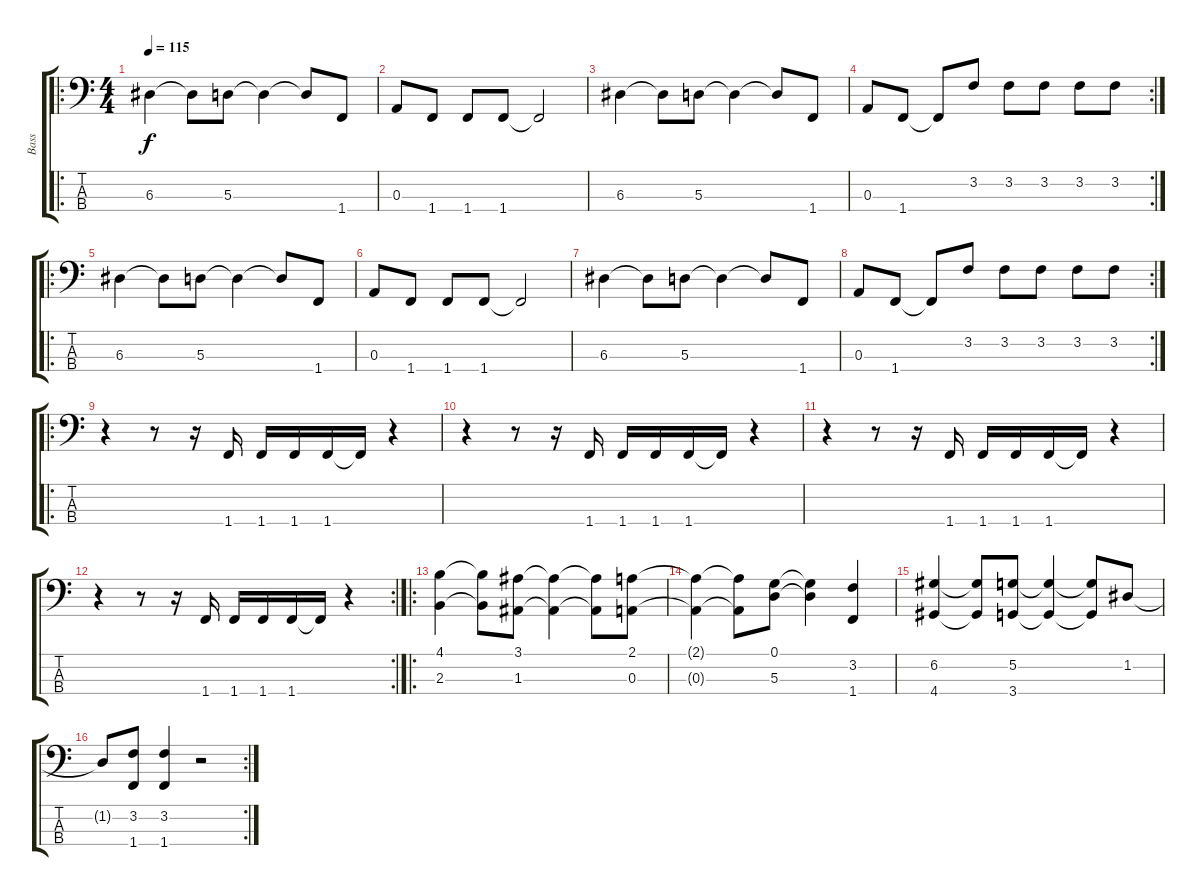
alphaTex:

\track ("Bass" "Bass") {instrument electricbasspick}
\staff {score tabs}
\tuning (G2 D2 A1 E1) {hide}
\ro
\ts (4 4)
\tempo 115
\clef f4
\ks c
6.3.4{dy f} 6.3{t}.8 5.3.8 5.3{t}.4 5.3{t}.8 1.4.8 |
0.3.8 1.4.8 1.4.8 1.4.8 1.4{t}.2 |
6.3.4 6.3{t}.8 5.3.8 5.3{t}.4 5.3{t}.8 1.4.8 |
\rc 2
0.3.8 1.4.8 1.4{t}.8 3.2.8 3.2.8 3.2.8 3.2.8 3.2.8 |
\ro
6.3.4 6.3{t}.8 5.3.8 5.3{t}.4 5.3{t}.8 1.4.8 |
0.3.8 1.4.8 1.4.8 1.4.8 1.4{t}.2 |
6.3.4 6.3{t}.8 5.3.8 5.3{t}.4 5.3{t}.8 1.4.8 |
\rc 2
0.3.8 1.4.8 1.4{t}.8 3.2.8 3.2.8 3.2.8 3.2.8 3.2.8 |
\ro
r.4 r.8 r.16 1.4.16 1.4.16 1.4.16 1.4.16 1.4{t}.16 r.4 |
r.4 r.8 r.16 1.4.16 1.4.16 1.4.16 1.4.16 1.4{t}.16 r.4 |
r.4 r.8 r.16 1.4.16 1.4.16 1.4.16 1.4.16 1.4{t}.16 r.4 |
\rc 2
r.4 r.8 r.16 1.4.16 1.4.16 1.4.16 1.4.16 1.4{t}.16 r.4 |
\ro
(4.1 2.3).4 (4.1{t} 2.3{t}).8 (3.1 1.3).8 (3.1{t} 1.3{t}).4 (3.1{t} 1.3{t}).8 (2.1 0.3).8 |
(2.1{t} 0.3{t}).4 (2.1{t} 0.3{t}).8 (0.1 5.3).8 (0.1{t} 5.3{t}).4 (3.2 1.4).4 |
(6.2 4.4).4 (6.2{t} 4.4{t}).8 (5.2 3.4).8 (5.2{t} 3.4{t}).4 (5.2{t} 3.4{t}).8 1.2.8 |
\rc 2
1.2{t}.8 (3.2 1.4).8 (3.2 1.4).4 r.2
